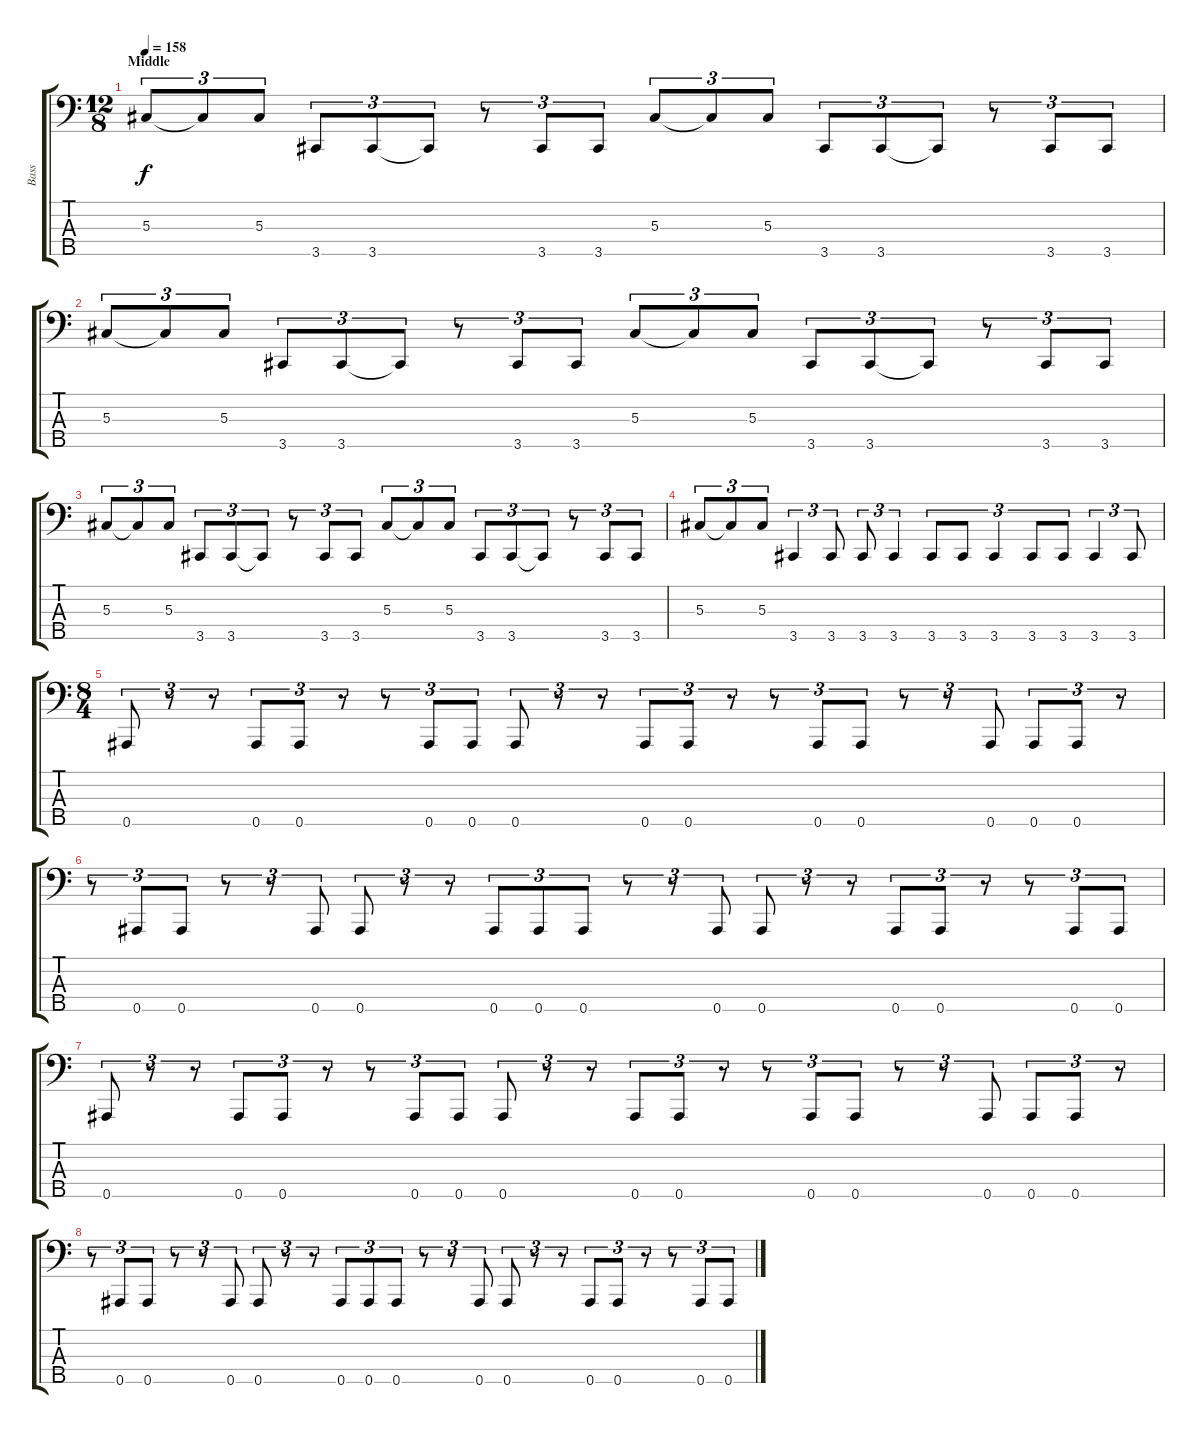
\track ("Bass" "Bass") {instrument electricbassfinger}
\staff {score tabs}
\tuning (Gb2 Db2 Ab1 Eb1 Bb0) {hide}
\ts (12 8)
\section ("" "Middle")
\tempo 158
\clef f4
\ks c
5.3.8{tu (3 2) dy f} 5.3{t}.8{tu (3 2)} 5.3.8{tu (3 2)} 3.5.8{tu (3 2)} 3.5.8{tu (3 2)} 3.5{t}.8{tu (3 2)} r.8{tu (3 2)} 3.5.8{tu (3 2)} 3.5.8{tu (3 2)} 5.3.8{tu (3 2)} 5.3{t}.8{tu (3 2)} 5.3.8{tu (3 2)} 3.5.8{tu (3 2)} 3.5.8{tu (3 2)} 3.5{t}.8{tu (3 2)} r.8{tu (3 2)} 3.5.8{tu (3 2)} 3.5.8{tu (3 2)} |
5.3.8{tu (3 2)} 5.3{t}.8{tu (3 2)} 5.3.8{tu (3 2)} 3.5.8{tu (3 2)} 3.5.8{tu (3 2)} 3.5{t}.8{tu (3 2)} r.8{tu (3 2)} 3.5.8{tu (3 2)} 3.5.8{tu (3 2)} 5.3.8{tu (3 2)} 5.3{t}.8{tu (3 2)} 5.3.8{tu (3 2)} 3.5.8{tu (3 2)} 3.5.8{tu (3 2)} 3.5{t}.8{tu (3 2)} r.8{tu (3 2)} 3.5.8{tu (3 2)} 3.5.8{tu (3 2)} |
5.3.8{tu (3 2)} 5.3{t}.8{tu (3 2)} 5.3.8{tu (3 2)} 3.5.8{tu (3 2)} 3.5.8{tu (3 2)} 3.5{t}.8{tu (3 2)} r.8{tu (3 2)} 3.5.8{tu (3 2)} 3.5.8{tu (3 2)} 5.3.8{tu (3 2)} 5.3{t}.8{tu (3 2)} 5.3.8{tu (3 2)} 3.5.8{tu (3 2)} 3.5.8{tu (3 2)} 3.5{t}.8{tu (3 2)} r.8{tu (3 2)} 3.5.8{tu (3 2)} 3.5.8{tu (3 2)} |
5.3.8{tu (3 2)} 5.3{t}.8{tu (3 2)} 5.3.8{tu (3 2)} 3.5.4{tu (3 2)} 3.5.8{tu (3 2)} 3.5.8{tu (3 2)} 3.5.4{tu (3 2)} 3.5.8{tu (3 2)} 3.5.8{tu (3 2)} 3.5.4{tu (3 2)} 3.5.8{tu (3 2)} 3.5.8{tu (3 2)} 3.5.4{tu (3 2)} 3.5.8{tu (3 2)} |
\ts (8 4)
0.5.8{tu (3 2)} r.8{tu (3 2)} r.8{tu (3 2)} 0.5.8{tu (3 2)} 0.5.8{tu (3 2)} r.8{tu (3 2)} r.8{tu (3 2)} 0.5.8{tu (3 2)} 0.5.8{tu (3 2)} 0.5.8{tu (3 2)} r.8{tu (3 2)} r.8{tu (3 2)} 0.5.8{tu (3 2)} 0.5.8{tu (3 2)} r.8{tu (3 2)} r.8{tu (3 2)} 0.5.8{tu (3 2)} 0.5.8{tu (3 2)} r.8{tu (3 2)} r.8{tu (3 2)} 0.5.8{tu (3 2)} 0.5.8{tu (3 2)} 0.5.8{tu (3 2)} r.8{tu (3 2)} |
r.8{tu (3 2)} 0.5.8{tu (3 2)} 0.5.8{tu (3 2)} r.8{tu (3 2)} r.8{tu (3 2)} 0.5.8{tu (3 2)} 0.5.8{tu (3 2)} r.8{tu (3 2)} r.8{tu (3 2)} 0.5.8{tu (3 2)} 0.5.8{tu (3 2)} 0.5.8{tu (3 2)} r.8{tu (3 2)} r.8{tu (3 2)} 0.5.8{tu (3 2)} 0.5.8{tu (3 2)} r.8{tu (3 2)} r.8{tu (3 2)} 0.5.8{tu (3 2)} 0.5.8{tu (3 2)} r.8{tu (3 2)} r.8{tu (3 2)} 0.5.8{tu (3 2)} 0.5.8{tu (3 2)} |
0.5.8{tu (3 2)} r.8{tu (3 2)} r.8{tu (3 2)} 0.5.8{tu (3 2)} 0.5.8{tu (3 2)} r.8{tu (3 2)} r.8{tu (3 2)} 0.5.8{tu (3 2)} 0.5.8{tu (3 2)} 0.5.8{tu (3 2)} r.8{tu (3 2)} r.8{tu (3 2)} 0.5.8{tu (3 2)} 0.5.8{tu (3 2)} r.8{tu (3 2)} r.8{tu (3 2)} 0.5.8{tu (3 2)} 0.5.8{tu (3 2)} r.8{tu (3 2)} r.8{tu (3 2)} 0.5.8{tu (3 2)} 0.5.8{tu (3 2)} 0.5.8{tu (3 2)} r.8{tu (3 2)} |
r.8{tu (3 2)} 0.5.8{tu (3 2)} 0.5.8{tu (3 2)} r.8{tu (3 2)} r.8{tu (3 2)} 0.5.8{tu (3 2)} 0.5.8{tu (3 2)} r.8{tu (3 2)} r.8{tu (3 2)} 0.5.8{tu (3 2)} 0.5.8{tu (3 2)} 0.5.8{tu (3 2)} r.8{tu (3 2)} r.8{tu (3 2)} 0.5.8{tu (3 2)} 0.5.8{tu (3 2)} r.8{tu (3 2)} r.8{tu (3 2)} 0.5.8{tu (3 2)} 0.5.8{tu (3 2)} r.8{tu (3 2)} r.8{tu (3 2)} 0.5.8{tu (3 2)} 0.5.8{tu (3 2)}
